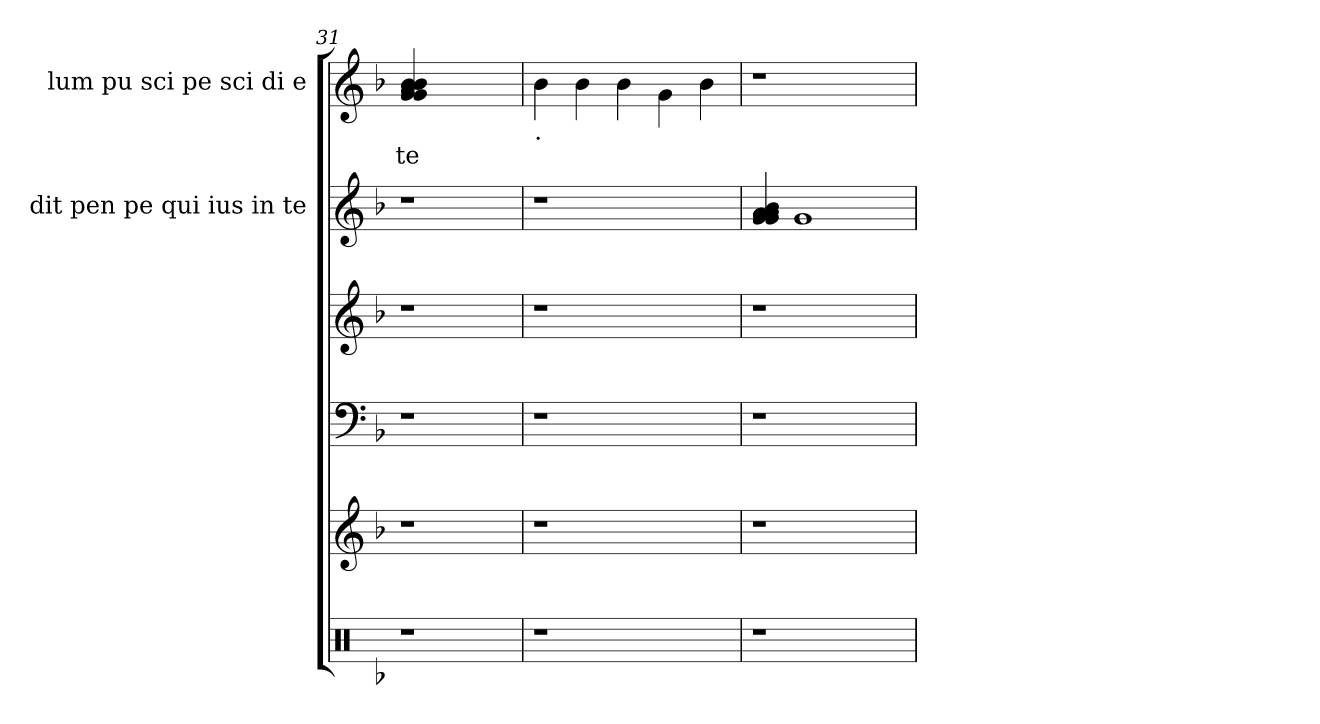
**kern	**kern	**kern	**kern	**kern	**kern	**text
*part6	*part5	*part4	*part3	*part2	*part1	*part1
*staff6	*staff5	*staff4	*staff3	*staff2	*staff1	*staff1
*	*	*	*	*I"dit pen pe qui ius in te	*I"lum pu sci pe sci di e	*
!!LO:LB:g=z
*clefX	*clefG2	*clefF4	*clefG2	*clefG2	*clefG2	*
*k[b-]	*k[b-]	*k[b-]	*k[b-]	*k[b-]	*k[b-]	*
*F:	*F:	*F:	*F:	*F:	*F:	*
=31	=31	=31	=31	=31	=31	=31
!	!	!	!	!	!	!LO:LY:b:rj
1r	1r	1r	1r	1r	4g/ 4g/ 4a/ 4b-/ 4b-/	te
.	.	.	.	.	2.ryy	.
!!LO:LB:g=z
=32	=32	=32	=32	=32	=32	=32
!	!	!	!	!	!LO:TX:b:t=.	!
!	!	!	!	!	!LO:N:head=solid	!
1r	1r	1r	1r	1r	4b-\	.
!	!	!	!	!	!LO:N:head=solid	!
.	.	.	.	.	4b-\	.
!	!	!	!	!	!LO:N:head=solid	!
.	.	.	.	.	4b-\	.
!	!	!	!	!	!LO:N:head=solid	!
.	.	.	.	.	4g\	.
!	!	!	!	!	!LO:N:head=solid	!
4ryy	4ryy	4ryy	4ryy	4ryy	4b-\	.
!!LO:LB:g=z
=33	=33	=33	=33	=33	=33	=33
1r	1r	1r	1r	4g/ 4g/ 4a/ 4a/ 4a/ 4b-/	1r	.
.	.	.	.	1g	.	.
4ryy	4ryy	4ryy	4ryy	.	4ryy	.
=	=	=	=	=	=	=
*-	*-	*-	*-	*-	*-	*-
